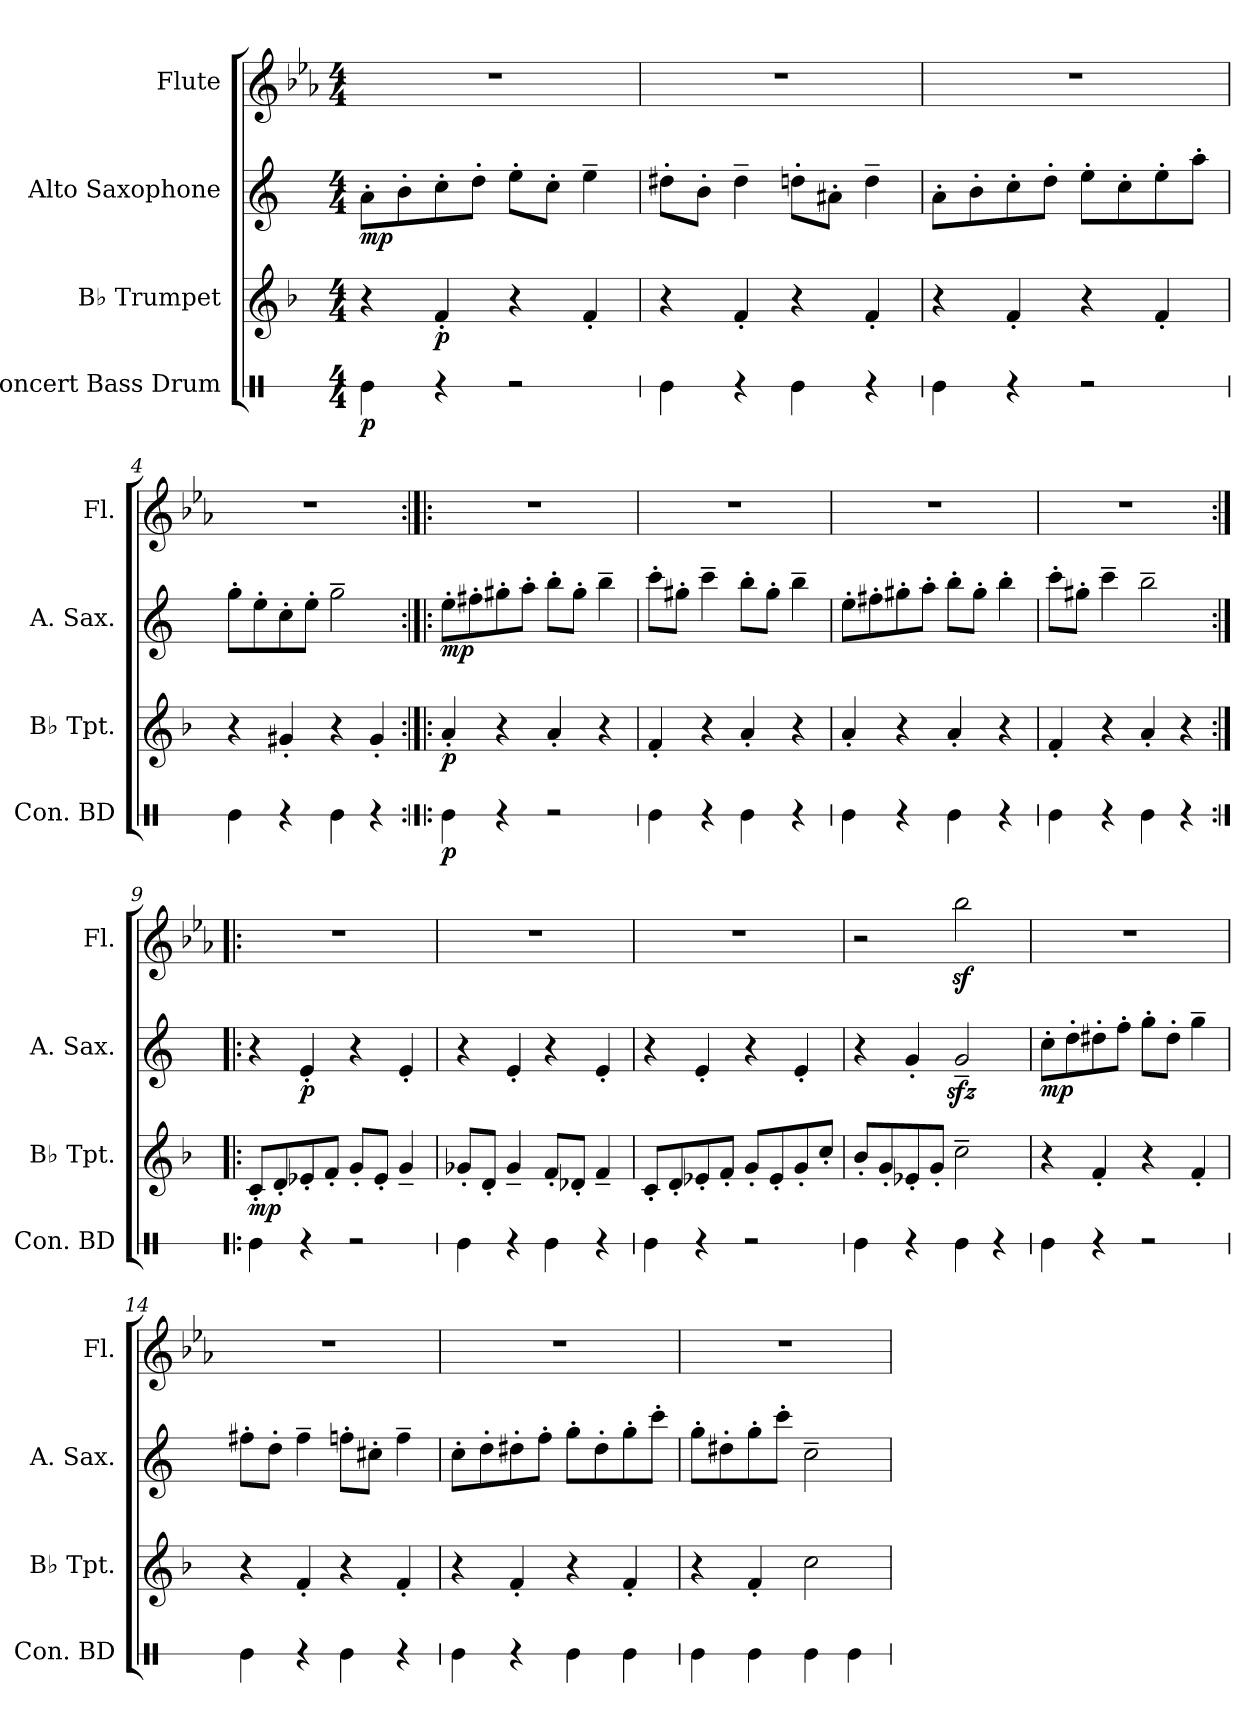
**kern	**dynam	**kern	**dynam	**kern	**dynam	**kern
*part4	*part4	*part3	*part3	*part2	*part2	*part1
*staff4	*staff4	*staff3	*staff3	*staff2	*staff2	*staff1
*I"Concert Bass Drum	*	*I"B♭ Trumpet	*	*I"Alto Saxophone	*	*I"Flute
*I'Con. BD	*	*I'B♭ Tpt.	*	*I'A. Sax.	*	*I'Fl.
*stria1	*	*	*	*	*	*
*clefX	*	*clefG2	*	*clefG2	*	*clefG2
*	*	*ITrd1c2	*	*ITrd5c9	*	*
*k[]	*	*k[b-e-a-]	*	*k[b-e-a-]	*	*k[b-e-a-]
*M4/4	*	*M4/4	*	*M4/4	*	*M4/4
*MM84	*	*MM84	*	*MM84	*	*MM84
=1	=1	=1	=1	=1	=1	=1
!	!LO:DY:b	!	!	!	!LO:DY:b	!
4Re\	p	4r	.	8c'\L	mp	1r
.	.	.	.	8d'\	.	.
!	!	!	!LO:DY:b	!	!	!
4r	.	4e-'/	p	8e-'\	.	.
.	.	.	.	8f'\J	.	.
2r	.	4r	.	8g'\L	.	.
.	.	.	.	8e-'\J	.	.
.	.	4e-'/	.	4g~\	.	.
=2	=2	=2	=2	=2	=2	=2
4Re\	.	4r	.	8f#X'\L	.	1r
.	.	.	.	8d'\J	.	.
4r	.	4e-'/	.	4f#~\	.	.
4Re\	.	4r	.	8fn'\L	.	.
.	.	.	.	8c#X'\J	.	.
4r	.	4e-'/	.	4f~\	.	.
=3	=3	=3	=3	=3	=3	=3
4Re\	.	4r	.	8c'\L	.	1r
.	.	.	.	8d'\	.	.
4r	.	4e-'/	.	8e-'\	.	.
.	.	.	.	8f'\J	.	.
2r	.	4r	.	8g'\L	.	.
.	.	.	.	8e-'\	.	.
.	.	4e-'/	.	8g'\	.	.
.	.	.	.	8cc'\J	.	.
=4	=4	=4	=4	=4	=4	=4
4Re\	.	4r	.	8b-'\L	.	1r
.	.	.	.	8g'\	.	.
4r	.	4f#X'/	.	8e-'\	.	.
.	.	.	.	8g'\J	.	.
4Re\	.	4r	.	2b-~\	.	.
4r	.	4f#'/	.	.	.	.
!!LO:LB:g=z
=5:|!|:	=5:|!|:	=5:|!|:	=5:|!|:	=5:|!|:	=5:|!|:	=5:|!|:
!	!LO:DY:b	!	!LO:DY:b	!	!LO:DY:b	!
4Re\	p	4g'/	p	8g'\L	mp	1r
.	.	.	.	8an'\	.	.
4r	.	4r	.	8bn'\	.	.
.	.	.	.	8cc'\J	.	.
2r	.	4g'/	.	8dd'\L	.	.
.	.	.	.	8b'\J	.	.
.	.	4r	.	4dd~\	.	.
=6	=6	=6	=6	=6	=6	=6
4Re\	.	4e-'/	.	8ee-'\L	.	1r
.	.	.	.	8bn'\J	.	.
4r	.	4r	.	4ee-~\	.	.
4Re\	.	4g'/	.	8dd'\L	.	.
.	.	.	.	8b'\J	.	.
4r	.	4r	.	4dd~\	.	.
=7	=7	=7	=7	=7	=7	=7
4Re\	.	4g'/	.	8g'\L	.	1r
.	.	.	.	8an'\	.	.
4r	.	4r	.	8bn'\	.	.
.	.	.	.	8cc'\J	.	.
4Re\	.	4g'/	.	8dd'\L	.	.
.	.	.	.	8b'\J	.	.
4r	.	4r	.	4dd'\	.	.
=8	=8	=8	=8	=8	=8	=8
4Re\	.	4e-'/	.	8ee-'\L	.	1r
.	.	.	.	8bn'\J	.	.
4r	.	4r	.	4ee-~\	.	.
4Re\	.	4g'/	.	2dd~\	.	.
4r	.	4r	.	.	.	.
!!LO:PB:g=z
=9:|!|:	=9:|!|:	=9:|!|:	=9:|!|:	=9:|!|:	=9:|!|:	=9:|!|:
!	!	!	!LO:DY:b	!	!	!
4Re\	.	8B-'/L	mp	4r	.	1r
.	.	8c'/	.	.	.	.
!	!	!	!	!	!LO:DY:b	!
4r	.	8d-X'/	.	4G'/	p	.
.	.	8e-'/J	.	.	.	.
2r	.	8f'/L	.	4r	.	.
.	.	8d-'/J	.	.	.	.
.	.	4f~/	.	4G'/	.	.
=10	=10	=10	=10	=10	=10	=10
4Re\	.	8f-X'/L	.	4r	.	1r
.	.	8c'/J	.	.	.	.
4r	.	4f-~/	.	4G'/	.	.
4Re\	.	8e-'/L	.	4r	.	.
.	.	8c-X'/J	.	.	.	.
4r	.	4e-~/	.	4G'/	.	.
=11	=11	=11	=11	=11	=11	=11
4Re\	.	8B-'/L	.	4r	.	1r
.	.	8c'/	.	.	.	.
4r	.	8d-X'/	.	4G'/	.	.
.	.	8e-'/J	.	.	.	.
2r	.	8f'/L	.	4r	.	.
.	.	8d-'/	.	.	.	.
.	.	8f'/	.	4G'/	.	.
.	.	8b-'/J	.	.	.	.
=12	=12	=12	=12	=12	=12	=12
4Re\	.	8a-'/L	.	4r	.	2r
.	.	8f'/	.	.	.	.
4r	.	8d-X'/	.	4B-'/	.	.
.	.	8f'/J	.	.	.	.
4Re\	.	2b-~\	.	2B-zz<~/	.	2bb-z<\
4r	.	.	.	.	.	.
=13	=13	=13	=13	=13	=13	=13
!	!	!	!	!	!LO:DY:b	!
4Re\	.	4r	.	8e-'\L	mp	1r
.	.	.	.	8f'\	.	.
4r	.	4e-'/	.	8f#X'\	.	.
.	.	.	.	8a-'\J	.	.
2r	.	4r	.	8b-'\L	.	.
.	.	.	.	8f#'\J	.	.
.	.	4e-'/	.	4b-~\	.	.
!!LO:LB:g=z
=14	=14	=14	=14	=14	=14	=14
4Re\	.	4r	.	8an'\L	.	1r
.	.	.	.	8f'\J	.	.
4r	.	4e-'/	.	4a~\	.	.
4Re\	.	4r	.	8a-X'\L	.	.
.	.	.	.	8en'\J	.	.
4r	.	4e-'/	.	4a-~\	.	.
=15	=15	=15	=15	=15	=15	=15
4Re\	.	4r	.	8e-'\L	.	1r
.	.	.	.	8f'\	.	.
4r	.	4e-'/	.	8f#X'\	.	.
.	.	.	.	8a-'\J	.	.
4Re\	.	4r	.	8b-'\L	.	.
.	.	.	.	8f#'\	.	.
4Re\	.	4e-'/	.	8b-'\	.	.
.	.	.	.	8ee-'\J	.	.
=16	=16	=16	=16	=16	=16	=16
4Re\	.	4r	.	8b-'\L	.	1r
.	.	.	.	8f#X'\	.	.
4Re\	.	4e-'/	.	8b-'\	.	.
.	.	.	.	8ee-'\J	.	.
4Re\	.	2b-\	.	2e-~\	.	.
4Re\	.	.	.	.	.	.
=	=	=	=	=	=	=
*-	*-	*-	*-	*-	*-	*-
